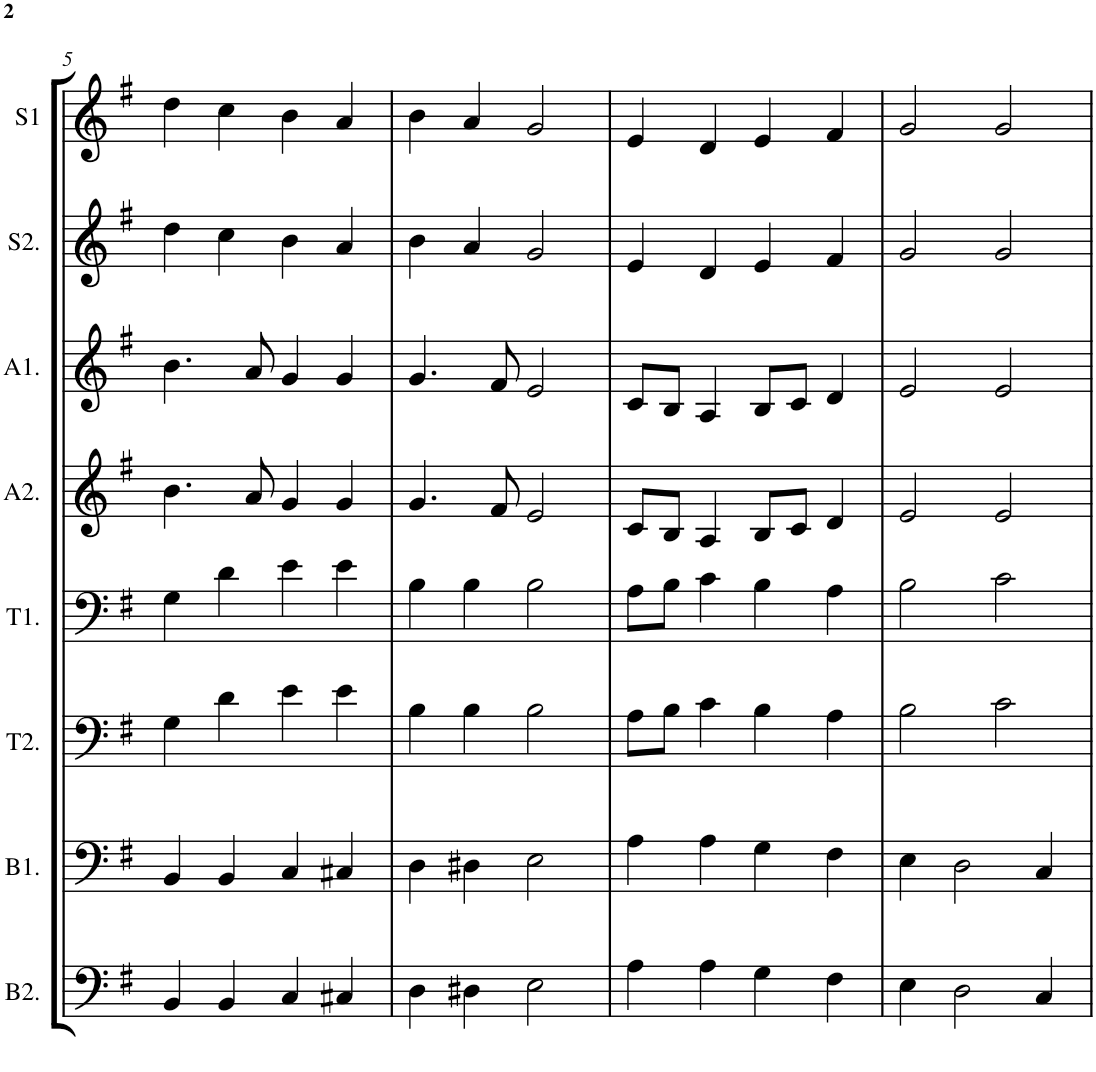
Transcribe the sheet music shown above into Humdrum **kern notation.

**kern	**kern	**kern	**kern	**kern	**kern	**kern	**kern
*part8	*part7	*part6	*part5	*part4	*part3	*part2	*part1
*staff8	*staff7	*staff6	*staff5	*staff4	*staff3	*staff2	*staff1
*I"Bass 2	*I"Bass 1	*I"Ten. 2	*I"Ten. 1	*I"Alto 2	*I"Alto 1	*I"Sop. 2	*I"Sop. 1
*I'B2.	*I'B1.	*I'T2.	*I'T1.	*I'A2.	*I'A1.	*I'S2.	*I'S1
!!LO:PB:g=z
*clefF4	*clefF4	*clefF4	*clefF4	*clefG2	*clefG2	*clefG2	*clefG2
*k[f#]	*k[f#]	*k[f#]	*k[f#]	*k[f#]	*k[f#]	*k[f#]	*k[f#]
*G:	*G:	*G:	*G:	*G:	*G:	*G:	*G:
*M4/4	*M4/4	*M4/4	*M4/4	*M4/4	*M4/4	*M4/4	*M4/4
=5	=5	=5	=5	=5	=5	=5	=5
4BB/	4BB/	4G\	4G\	4.b\	4.b\	4dd\	4dd\
4BB/	4BB/	4d\	4d\	.	.	4cc\	4cc\
.	.	.	.	8a/	8a/	.	.
4C/	4C/	4e\	4e\	4g/	4g/	4b\	4b\
4C#X/	4C#X/	4e\	4e\	4g/	4g/	4a/	4a/
=6	=6	=6	=6	=6	=6	=6	=6
4D\	4D\	4B\	4B\	4.g/	4.g/	4b\	4b\
4D#X\	4D#X\	4B\	4B\	.	.	4a/	4a/
.	.	.	.	8f#/	8f#/	.	.
2E\	2E\	2B\	2B\	2e/	2e/	2g/	2g/
=7	=7	=7	=7	=7	=7	=7	=7
4A\	4A\	8A\L	8A\L	8c/L	8c/L	4e/	4e/
.	.	8B\J	8B\J	8B/J	8B/J	.	.
4A\	4A\	4c\	4c\	4A/	4A/	4d/	4d/
4G\	4G\	4B\	4B\	8B/L	8B/L	4e/	4e/
.	.	.	.	8c/J	8c/J	.	.
4F#\	4F#\	4A\	4A\	4d/	4d/	4f#/	4f#/
=8	=8	=8	=8	=8	=8	=8	=8
4E\	4E\	2B\	2B\	2e/	2e/	2g/	2g/
2D\	2D\	.	.	.	.	.	.
.	.	2c\	2c\	2e/	2e/	2g/	2g/
4C/	4C/	.	.	.	.	.	.
=	=	=	=	=	=	=	=
*-	*-	*-	*-	*-	*-	*-	*-
